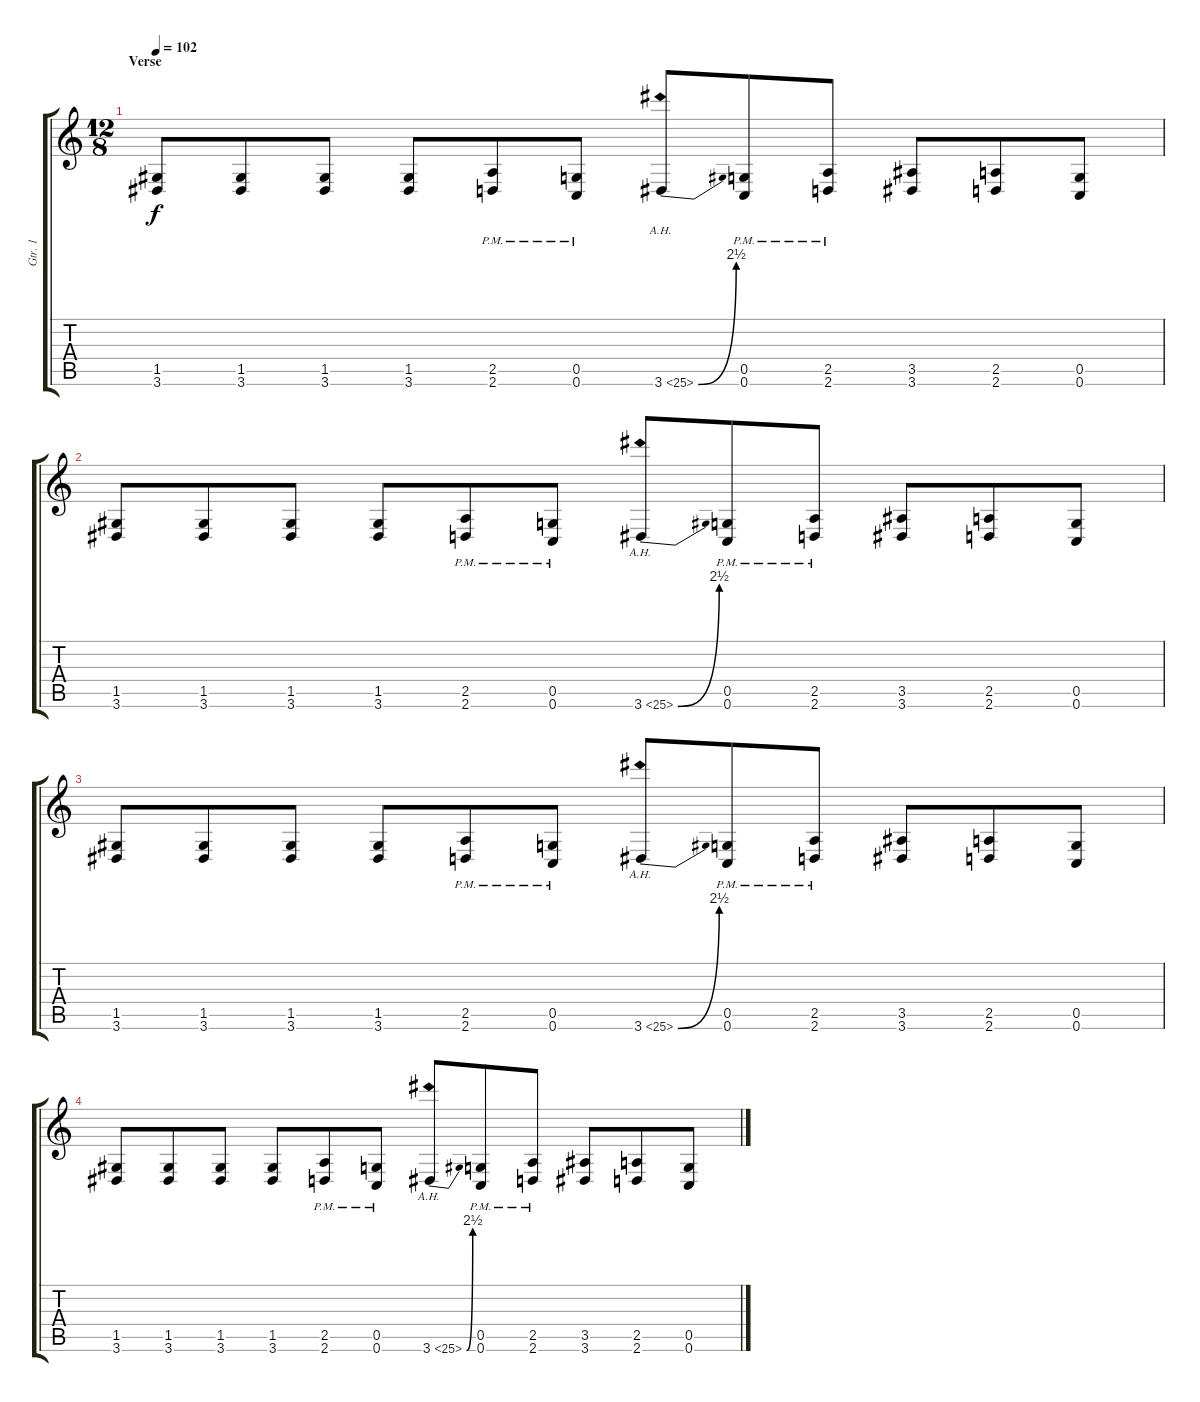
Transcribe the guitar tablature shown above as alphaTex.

\track ("Gtr. 1" "Gtr. 1") {instrument distortionguitar}
\staff {score tabs}
\tuning (D4 A3 F3 C3 G2 C2) {hide}
\ts (12 8)
\section ("" "Verse")
\tempo 102
\clef g2
\ks c
(1.5 3.6).8{dy f} (1.5 3.6).8 (1.5 3.6).8 (1.5 3.6).8 (2.5{pm} 2.6{pm}).8 (0.5{pm} 0.6{pm}).8 3.6{be (bend 0 0 60 10) ah 22}.8 (0.5{pm} 0.6{pm}).8 (2.5{pm} 2.6{pm}).8 (3.5 3.6).8 (2.5 2.6).8 (0.5 0.6).8 |
(1.5 3.6).8 (1.5 3.6).8 (1.5 3.6).8 (1.5 3.6).8 (2.5{pm} 2.6{pm}).8 (0.5{pm} 0.6{pm}).8 3.6{be (bend 0 0 60 10) ah 22}.8 (0.5{pm} 0.6{pm}).8 (2.5{pm} 2.6{pm}).8 (3.5 3.6).8 (2.5 2.6).8 (0.5 0.6).8 |
(1.5 3.6).8 (1.5 3.6).8 (1.5 3.6).8 (1.5 3.6).8 (2.5{pm} 2.6{pm}).8 (0.5{pm} 0.6{pm}).8 3.6{be (bend 0 0 60 10) ah 22}.8 (0.5{pm} 0.6{pm}).8 (2.5{pm} 2.6{pm}).8 (3.5 3.6).8 (2.5 2.6).8 (0.5 0.6).8 |
(1.5 3.6).8 (1.5 3.6).8 (1.5 3.6).8 (1.5 3.6).8 (2.5{pm} 2.6{pm}).8 (0.5{pm} 0.6{pm}).8 3.6{be (bend 0 0 60 10) ah 22}.8 (0.5{pm} 0.6{pm}).8 (2.5{pm} 2.6{pm}).8 (3.5 3.6).8 (2.5 2.6).8 (0.5 0.6).8
